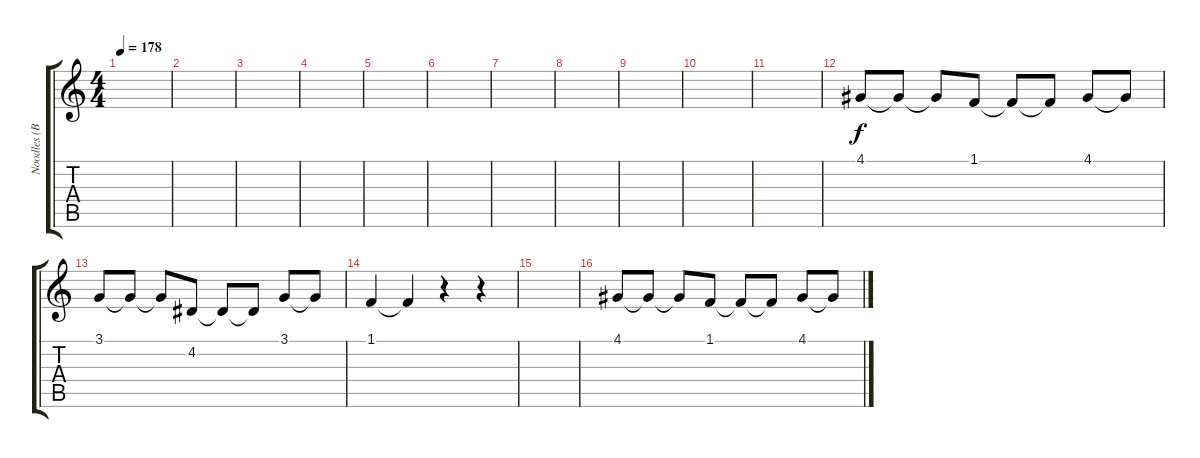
\track ("Noodles (Back vocals)" "Noodles (B") {instrument englishhorn}
\staff {score tabs}
\tuning (E4 B3 G3 D3 A2 E2) {hide}
\ts (4 4)
\tempo 178
\clef g2
\ks c
|
|
|
|
|
|
|
|
|
|
|
4.1.8 4.1{t}.8 4.1{t}.8 1.1.8 1.1{t}.8 1.1{t}.8 4.1.8 4.1{t}.8 |
3.1.8 3.1{t}.8 3.1{t}.8 4.2.8 4.2{t}.8 4.2{t}.8 3.1.8 3.1{t}.8 |
1.1.4 1.1{t}.4 r.4 r.4 |
|
4.1.8 4.1{t}.8 4.1{t}.8 1.1.8 1.1{t}.8 1.1{t}.8 4.1.8 4.1{t}.8
